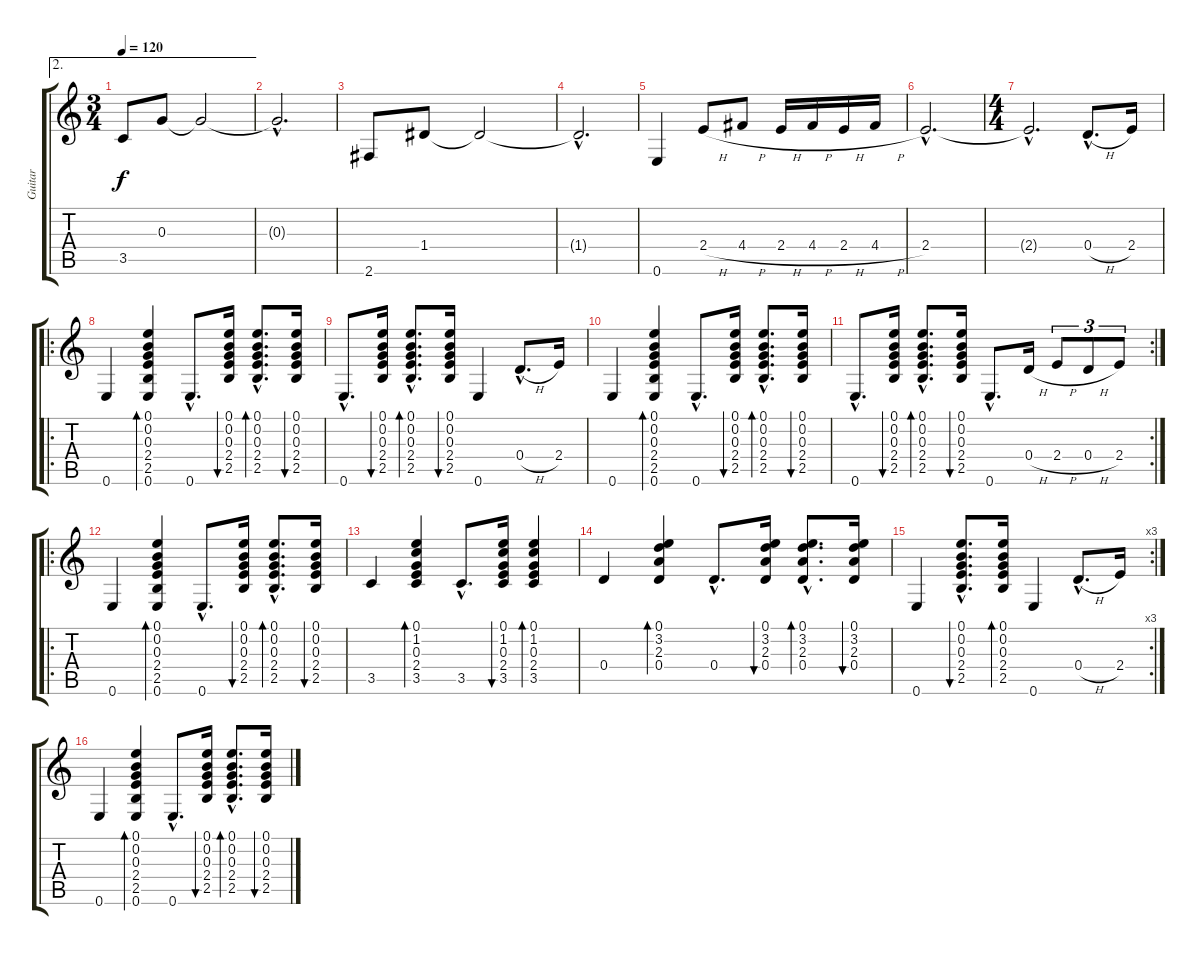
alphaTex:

\track ("Guitar" "Guitar") {instrument acousticguitarnylon}
\staff {score tabs}
\tuning (E4 B3 G3 D3 A2 E2) {hide}
\ae 2
\ts (3 4)
\tempo 120
\clef g2
\ks c
3.5.8{dy f} 0.3.8 0.3{t}.2 |
0.3{hac t}.2{d} |
2.6.8 1.4.8 1.4{t}.2 |
1.4{hac t}.2{d} |
0.6.4 2.4{h}.8 4.4{h}.8 2.4{h}.16 4.4{h}.16 2.4{h}.16 4.4{h}.16 |
2.4{hac}.2{d} |
\ts (4 4)
2.4{hac t}.2{d} 0.4{h hac}.8{d} 2.4.16 |
\ro
0.6.4 (0.1 0.2 0.3 2.4 2.5 0.6).4{bd 60} 0.6{hac}.8{d} (0.1 0.2 0.3 2.4 2.5).16{bu 60} (0.1{hac} 0.2{hac} 0.3{hac} 2.4{hac} 2.5{hac}).8{d bd 60} (0.1 0.2 0.3 2.4 2.5).16{bu 60} |
0.6{hac}.8{d} (0.1 0.2 0.3 2.4 2.5).16{bu 60} (0.1{hac} 0.2{hac} 0.3{hac} 2.4{hac} 2.5{hac}).8{d bd 60} (0.1 0.2 0.3 2.4 2.5).16{bu 60} 0.6.4 0.4{h hac}.8{d} 2.4.16 |
0.6.4 (0.1 0.2 0.3 2.4 2.5 0.6).4{bd 60} 0.6{hac}.8{d} (0.1 0.2 0.3 2.4 2.5).16{bu 60} (0.1{hac} 0.2{hac} 0.3{hac} 2.4{hac} 2.5{hac}).8{d bd 60} (0.1 0.2 0.3 2.4 2.5).16{bu 60} |
\rc 2
0.6{hac}.8{d} (0.1 0.2 0.3 2.4 2.5).16{bu 60} (0.1{hac} 0.2{hac} 0.3{hac} 2.4{hac} 2.5{hac}).8{d bd 60} (0.1 0.2 0.3 2.4 2.5).16{bu 60} 0.6{hac}.8{d} 0.4{h}.16 2.4{h}.8{tu (3 2)} 0.4{h}.8{tu (3 2)} 2.4.8{tu (3 2)} |
\ro
0.6.4 (0.1 0.2 0.3 2.4 2.5 0.6).4{bd 60} 0.6{hac}.8{d} (0.1 0.2 0.3 2.4 2.5).16{bu 60} (0.1{hac} 0.2{hac} 0.3{hac} 2.4{hac} 2.5{hac}).8{d bd 60} (0.1 0.2 0.3 2.4 2.5).16{bu 60} |
3.5.4 (0.1 1.2 0.3 2.4 3.5).4{bd 60} 3.5{hac}.8{d} (0.1 1.2 0.3 2.4 3.5).16{bu 60} (0.1 1.2 0.3 2.4 3.5).4{bd 60} |
0.4.4 (0.1 3.2 2.3 0.4).4{bd 60} 0.4{hac}.8{d} (0.1 3.2 2.3 0.4).16{bu 60} (0.1{hac} 3.2{hac} 2.3{hac} 0.4{hac}).8{d bd 60} (0.1 3.2 2.3 0.4).16{bu 60} |
\rc 3
0.6.4 (0.1{hac} 0.2{hac} 0.3{hac} 2.4{hac} 2.5{hac}).8{d bu 60} (0.1 0.2 0.3 2.4 2.5).16{bd 60} 0.6.4 0.4{h hac}.8{d} 2.4.16 |
0.6.4 (0.1 0.2 0.3 2.4 2.5 0.6).4{bd 60} 0.6{hac}.8{d} (0.1 0.2 0.3 2.4 2.5).16{bu 60} (0.1{hac} 0.2{hac} 0.3{hac} 2.4{hac} 2.5{hac}).8{d bd 60} (0.1 0.2 0.3 2.4 2.5).16{bu 60}
